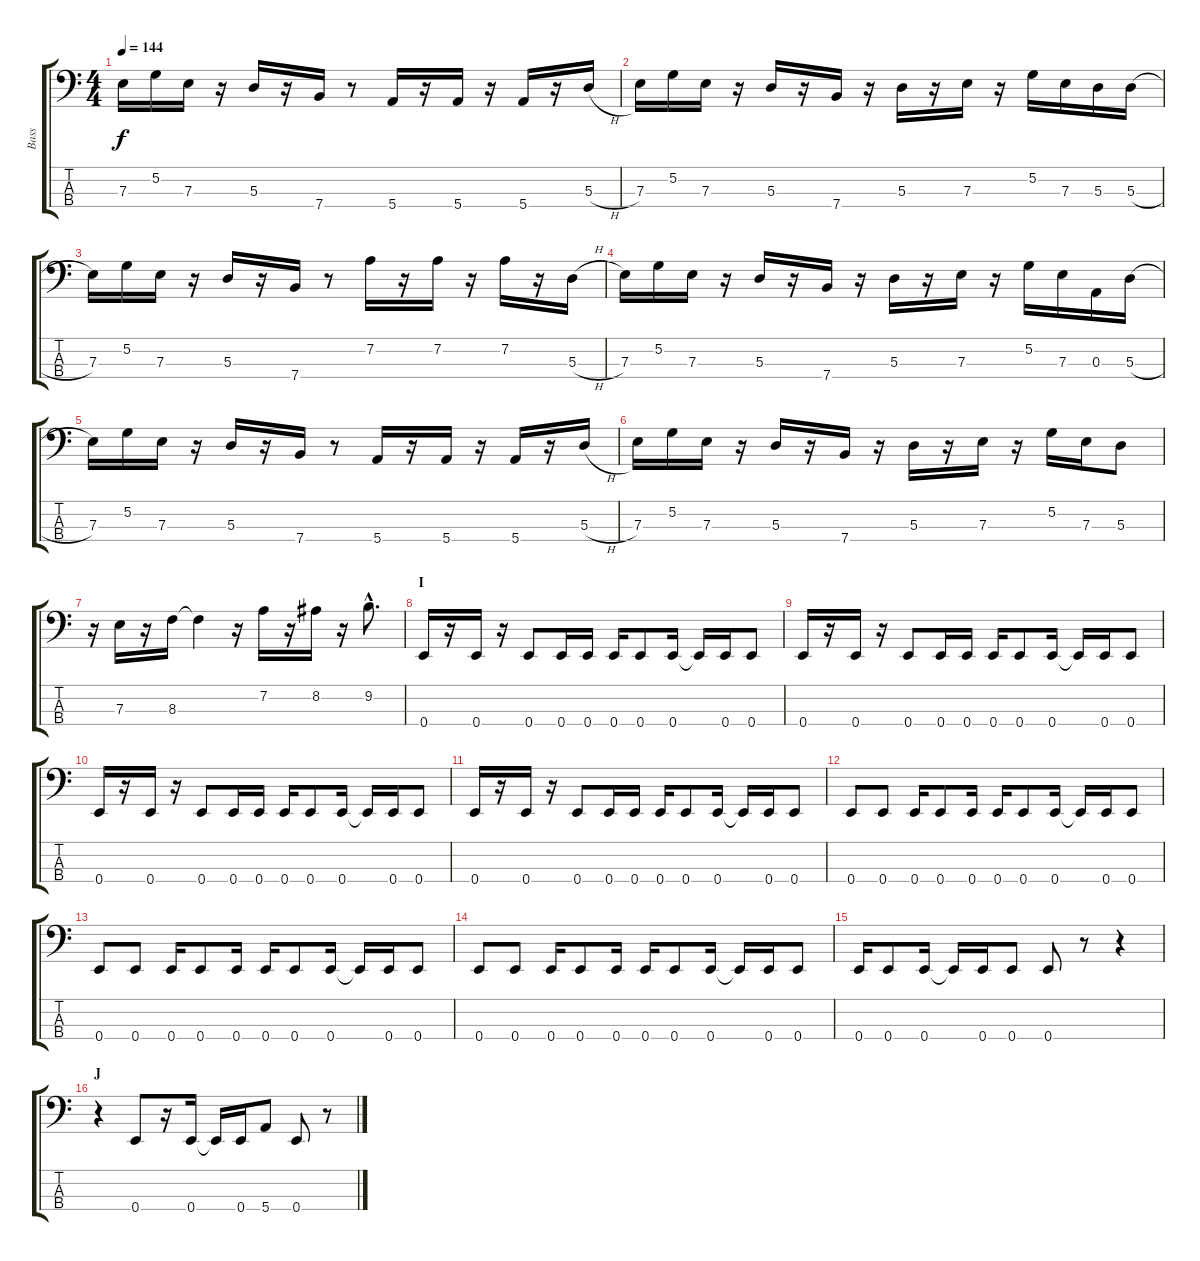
\track ("Bass" "Bass") {instrument electricbassfinger}
\staff {score tabs}
\tuning (G2 D2 A1 E1) {hide}
\ts (4 4)
\tempo 144
\clef f4
\ks c
7.3.16{dy f} 5.2.16 7.3.16 r.16 5.3.16 r.16 7.4.16 r.8 5.4.16 r.16 5.4.16 r.16 5.4.16 r.16 5.3{h}.16 |
7.3.16 5.2.16 7.3.16 r.16 5.3.16 r.16 7.4.16 r.16 5.3.16 r.16 7.3.16 r.16 5.2.16 7.3.16 5.3.16 5.3{h}.16 |
7.3.16 5.2.16 7.3.16 r.16 5.3.16 r.16 7.4.16 r.8 7.2.16 r.16 7.2.16 r.16 7.2.16 r.16 5.3{h}.16 |
7.3.16 5.2.16 7.3.16 r.16 5.3.16 r.16 7.4.16 r.16 5.3.16 r.16 7.3.16 r.16 5.2.16 7.3.16 0.3.16 5.3{h}.16 |
7.3.16 5.2.16 7.3.16 r.16 5.3.16 r.16 7.4.16 r.8 5.4.16 r.16 5.4.16 r.16 5.4.16 r.16 5.3{h}.16 |
7.3.16 5.2.16 7.3.16 r.16 5.3.16 r.16 7.4.16 r.16 5.3.16 r.16 7.3.16 r.16 5.2.16 7.3.16 5.3.8 |
r.16 7.3.16 r.16 8.3.16 8.3{t}.4 r.16 7.2.16 r.16 8.2.16 r.16 9.2{hac}.8{d} |
\section ("" "I")
0.4.16 r.16 0.4.16 r.16 0.4.8 0.4.16 0.4.16 0.4.16 0.4.8 0.4.16 0.4{t}.16 0.4.16 0.4.8 |
0.4.16 r.16 0.4.16 r.16 0.4.8 0.4.16 0.4.16 0.4.16 0.4.8 0.4.16 0.4{t}.16 0.4.16 0.4.8 |
0.4.16 r.16 0.4.16 r.16 0.4.8 0.4.16 0.4.16 0.4.16 0.4.8 0.4.16 0.4{t}.16 0.4.16 0.4.8 |
0.4.16 r.16 0.4.16 r.16 0.4.8 0.4.16 0.4.16 0.4.16 0.4.8 0.4.16 0.4{t}.16 0.4.16 0.4.8 |
0.4.8 0.4.8 0.4.16 0.4.8 0.4.16 0.4.16 0.4.8 0.4.16 0.4{t}.16 0.4.16 0.4.8 |
0.4.8 0.4.8 0.4.16 0.4.8 0.4.16 0.4.16 0.4.8 0.4.16 0.4{t}.16 0.4.16 0.4.8 |
0.4.8 0.4.8 0.4.16 0.4.8 0.4.16 0.4.16 0.4.8 0.4.16 0.4{t}.16 0.4.16 0.4.8 |
0.4.16 0.4.8 0.4.16 0.4{t}.16 0.4.16 0.4.8 0.4.8 r.8 r.4 |
\section ("" "J")
r.4 0.4.8 r.16 0.4.16 0.4{t}.16 0.4.16 5.4.8 0.4.8 r.8
